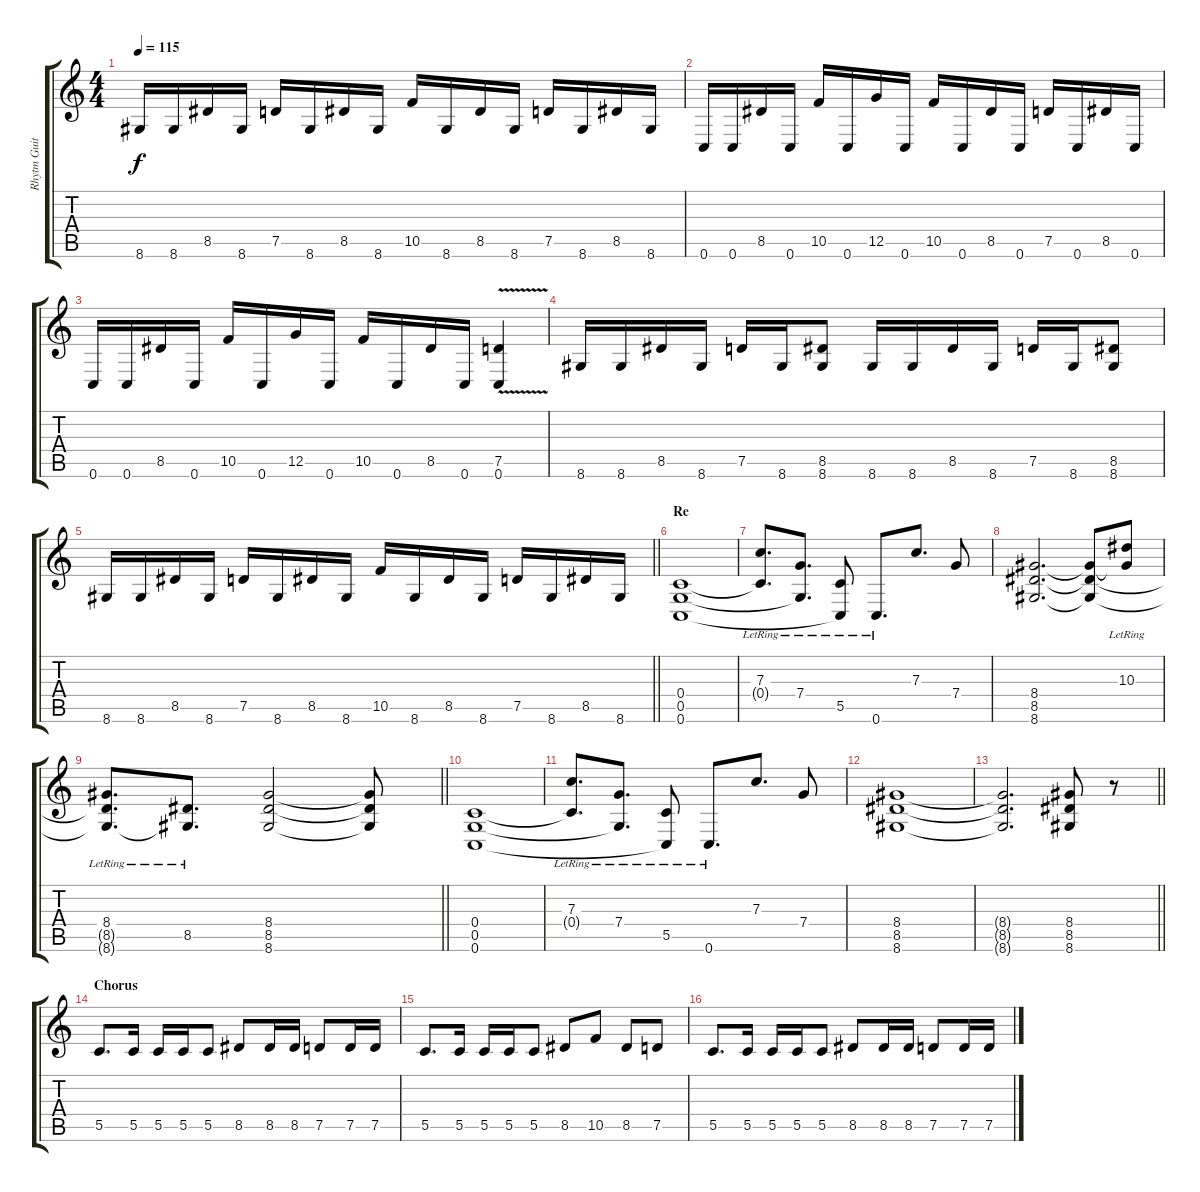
\track ("Rhytm Guitar" "Rhytm Guit") {instrument distortionguitar}
\staff {score tabs}
\tuning (D4 A3 F3 C3 G2 C2) {hide}
\ts (4 4)
\tempo 115
\clef g2
\ks c
8.6.16{dy f} 8.6.16 8.5.16 8.6.16 7.5.16 8.6.16 8.5.16 8.6.16 10.5.16 8.6.16 8.5.16 8.6.16 7.5.16 8.6.16 8.5.16 8.6.16 |
0.6.16 0.6.16 8.5.16 0.6.16 10.5.16 0.6.16 12.5.16 0.6.16 10.5.16 0.6.16 8.5.16 0.6.16 7.5.16 0.6.16 8.5.16 0.6.16 |
0.6.16 0.6.16 8.5.16 0.6.16 10.5.16 0.6.16 12.5.16 0.6.16 10.5.16 0.6.16 8.5.16 0.6.16 (7.5{v} 0.6).4 |
8.6.16 8.6.16 8.5.16 8.6.16 7.5.16 8.6.16 (8.5 8.6).8 8.6.16 8.6.16 8.5.16 8.6.16 7.5.16 8.6.16 (8.5 8.6).8 |
\barLineRight lightlight
8.6.16 8.6.16 8.5.16 8.6.16 7.5.16 8.6.16 8.5.16 8.6.16 10.5.16 8.6.16 8.5.16 8.6.16 7.5.16 8.6.16 8.5.16 8.6.16 |
\section ("" "Re")
(0.4 0.5 0.6).1 |
(7.3{lr} 0.4{t}).8{d} (7.4{lr} 0.5{t}).8{d} (5.5{lr} 0.6{t}).8 0.6{lr}.8{d} 7.3.8{d} 7.4.8 |
(8.4 8.5 8.6).2{d} (8.4{t} 8.5{t} 8.6{t}).8 (10.3{lr} 8.4{t}).8 |
\barLineRight lightlight
(8.4{lr} 8.5{t} 8.6{t}).8{d} (8.5{lr} 8.6{t}).8{d} (8.4 8.5 8.6).2 (8.4{t} 8.5{t} 8.6{t}).8 |
(0.4 0.5 0.6).1 |
(7.3{lr} 0.4{t}).8{d} (7.4{lr} 0.5{t}).8{d} (5.5{lr} 0.6{t}).8 0.6{lr}.8{d} 7.3.8{d} 7.4.8 |
(8.4 8.5 8.6).1 |
\barLineRight lightlight
(8.4{t} 8.5{t} 8.6{t}).2{d} (8.4 8.5 8.6).8 r.8 |
\section ("" "Chorus")
5.5.8{d} 5.5.16 5.5.16 5.5.16 5.5.8 8.5.8 8.5.16 8.5.16 7.5.8 7.5.16 7.5.16 |
5.5.8{d} 5.5.16 5.5.16 5.5.16 5.5.8 8.5.8 10.5.8 8.5.8 7.5.8 |
5.5.8{d} 5.5.16 5.5.16 5.5.16 5.5.8 8.5.8 8.5.16 8.5.16 7.5.8 7.5.16 7.5.16
